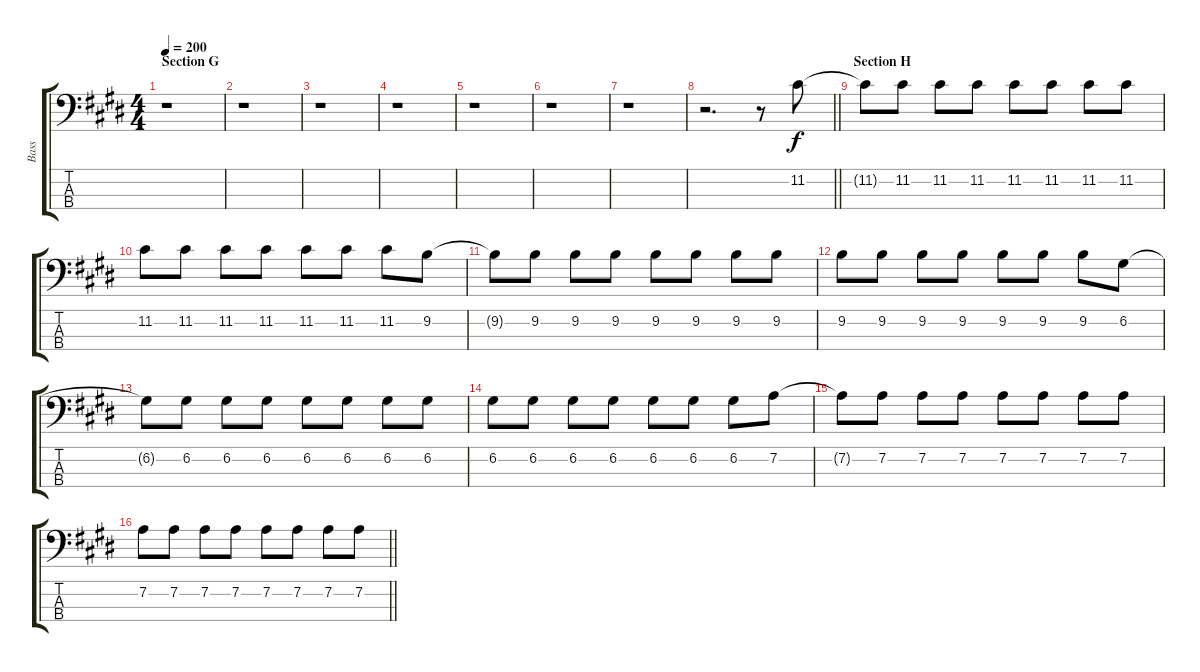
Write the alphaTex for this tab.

\track ("Bass" "Bass") {instrument electricbasspick}
\staff {score tabs}
\tuning (G2 D2 A1 E1) {hide}
\ts (4 4)
\section ("" "Section G")
\tempo 200
\clef f4
\ks e
r.1{dy f} |
r.1 |
r.1 |
r.1 |
r.1 |
r.1 |
r.1 |
\barLineRight lightlight
r.2{d} r.8 11.2.8 |
\section ("" "Section H")
11.2{t}.8 11.2.8 11.2.8 11.2.8 11.2.8 11.2.8 11.2.8 11.2.8 |
11.2.8 11.2.8 11.2.8 11.2.8 11.2.8 11.2.8 11.2.8 9.2.8 |
9.2{t}.8 9.2.8 9.2.8 9.2.8 9.2.8 9.2.8 9.2.8 9.2.8 |
9.2.8 9.2.8 9.2.8 9.2.8 9.2.8 9.2.8 9.2.8 6.2.8 |
6.2{t}.8 6.2.8 6.2.8 6.2.8 6.2.8 6.2.8 6.2.8 6.2.8 |
6.2.8 6.2.8 6.2.8 6.2.8 6.2.8 6.2.8 6.2.8 7.2.8 |
7.2{t}.8 7.2.8 7.2.8 7.2.8 7.2.8 7.2.8 7.2.8 7.2.8 |
\barLineRight lightlight
7.2.8 7.2.8 7.2.8 7.2.8 7.2.8 7.2.8 7.2.8 7.2.8
